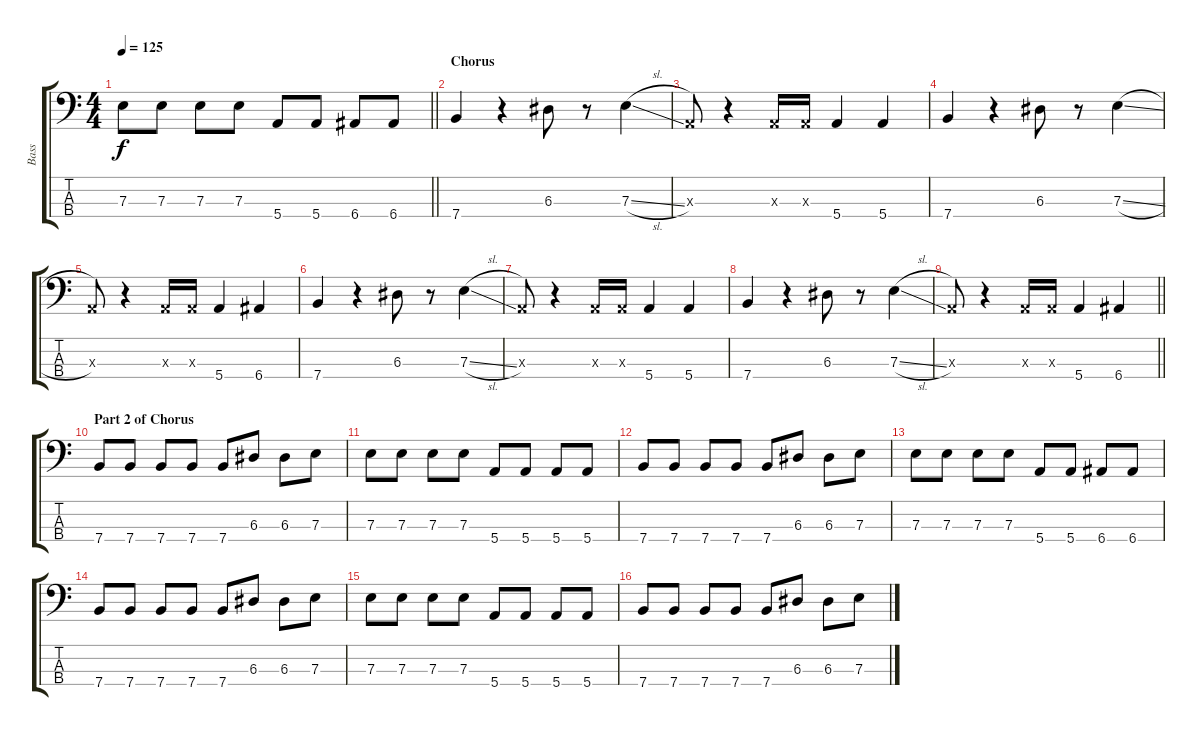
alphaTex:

\track ("Bass" "Bass") {instrument electricbassfinger}
\staff {score tabs}
\tuning (G2 D2 A1 E1) {hide}
\ts (4 4)
\tempo 125
\clef f4
\barLineRight lightlight
\ks c
7.3.8{dy f} 7.3.8 7.3.8 7.3.8 5.4.8 5.4.8 6.4.8 6.4.8 |
\section ("" "Chorus")
7.4.4 r.4 6.3.8 r.8 7.3{sl}.4 |
0.3{x}.8 r.4 0.3{x}.16 0.3{x}.16 5.4.4 5.4.4 |
7.4.4 r.4 6.3.8 r.8 7.3{sl}.4 |
0.3{x}.8 r.4 0.3{x}.16 0.3{x}.16 5.4.4 6.4.4 |
7.4.4 r.4 6.3.8 r.8 7.3{sl}.4 |
0.3{x}.8 r.4 0.3{x}.16 0.3{x}.16 5.4.4 5.4.4 |
7.4.4 r.4 6.3.8 r.8 7.3{sl}.4 |
\barLineRight lightlight
0.3{x}.8 r.4 0.3{x}.16 0.3{x}.16 5.4.4 6.4.4 |
\section ("" "Part 2 of Chorus")
7.4.8 7.4.8 7.4.8 7.4.8 7.4.8 6.3.8 6.3.8 7.3.8 |
7.3.8 7.3.8 7.3.8 7.3.8 5.4.8 5.4.8 5.4.8 5.4.8 |
7.4.8 7.4.8 7.4.8 7.4.8 7.4.8 6.3.8 6.3.8 7.3.8 |
7.3.8 7.3.8 7.3.8 7.3.8 5.4.8 5.4.8 6.4.8 6.4.8 |
7.4.8 7.4.8 7.4.8 7.4.8 7.4.8 6.3.8 6.3.8 7.3.8 |
7.3.8 7.3.8 7.3.8 7.3.8 5.4.8 5.4.8 5.4.8 5.4.8 |
7.4.8 7.4.8 7.4.8 7.4.8 7.4.8 6.3.8 6.3.8 7.3.8
